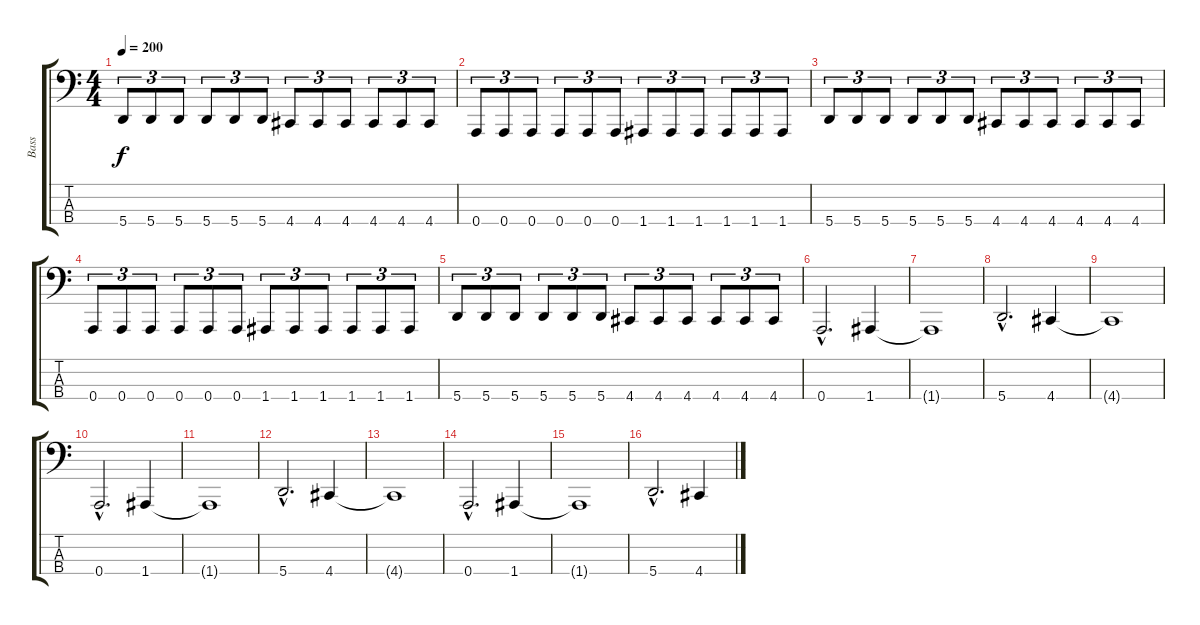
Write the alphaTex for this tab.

\track ("Bass" "Bass") {instrument electricbasspick}
\staff {score tabs}
\tuning (D2 A1 E1 A0) {hide}
\ts (4 4)
\tempo 200
\clef f4
\ks c
5.4.8{tu (3 2) dy f} 5.4.8{tu (3 2)} 5.4.8{tu (3 2)} 5.4.8{tu (3 2)} 5.4.8{tu (3 2)} 5.4.8{tu (3 2)} 4.4.8{tu (3 2)} 4.4.8{tu (3 2)} 4.4.8{tu (3 2)} 4.4.8{tu (3 2)} 4.4.8{tu (3 2)} 4.4.8{tu (3 2)} |
0.4.8{tu (3 2)} 0.4.8{tu (3 2)} 0.4.8{tu (3 2)} 0.4.8{tu (3 2)} 0.4.8{tu (3 2)} 0.4.8{tu (3 2)} 1.4.8{tu (3 2)} 1.4.8{tu (3 2)} 1.4.8{tu (3 2)} 1.4.8{tu (3 2)} 1.4.8{tu (3 2)} 1.4.8{tu (3 2)} |
5.4.8{tu (3 2)} 5.4.8{tu (3 2)} 5.4.8{tu (3 2)} 5.4.8{tu (3 2)} 5.4.8{tu (3 2)} 5.4.8{tu (3 2)} 4.4.8{tu (3 2)} 4.4.8{tu (3 2)} 4.4.8{tu (3 2)} 4.4.8{tu (3 2)} 4.4.8{tu (3 2)} 4.4.8{tu (3 2)} |
0.4.8{tu (3 2)} 0.4.8{tu (3 2)} 0.4.8{tu (3 2)} 0.4.8{tu (3 2)} 0.4.8{tu (3 2)} 0.4.8{tu (3 2)} 1.4.8{tu (3 2)} 1.4.8{tu (3 2)} 1.4.8{tu (3 2)} 1.4.8{tu (3 2)} 1.4.8{tu (3 2)} 1.4.8{tu (3 2)} |
5.4.8{tu (3 2)} 5.4.8{tu (3 2)} 5.4.8{tu (3 2)} 5.4.8{tu (3 2)} 5.4.8{tu (3 2)} 5.4.8{tu (3 2)} 4.4.8{tu (3 2)} 4.4.8{tu (3 2)} 4.4.8{tu (3 2)} 4.4.8{tu (3 2)} 4.4.8{tu (3 2)} 4.4.8{tu (3 2)} |
0.4{hac}.2{d} 1.4.4 |
1.4{t}.1 |
5.4{hac}.2{d} 4.4.4 |
4.4{t}.1 |
0.4{hac}.2{d} 1.4.4 |
1.4{t}.1 |
5.4{hac}.2{d} 4.4.4 |
4.4{t}.1 |
0.4{hac}.2{d} 1.4.4 |
1.4{t}.1 |
5.4{hac}.2{d} 4.4.4
